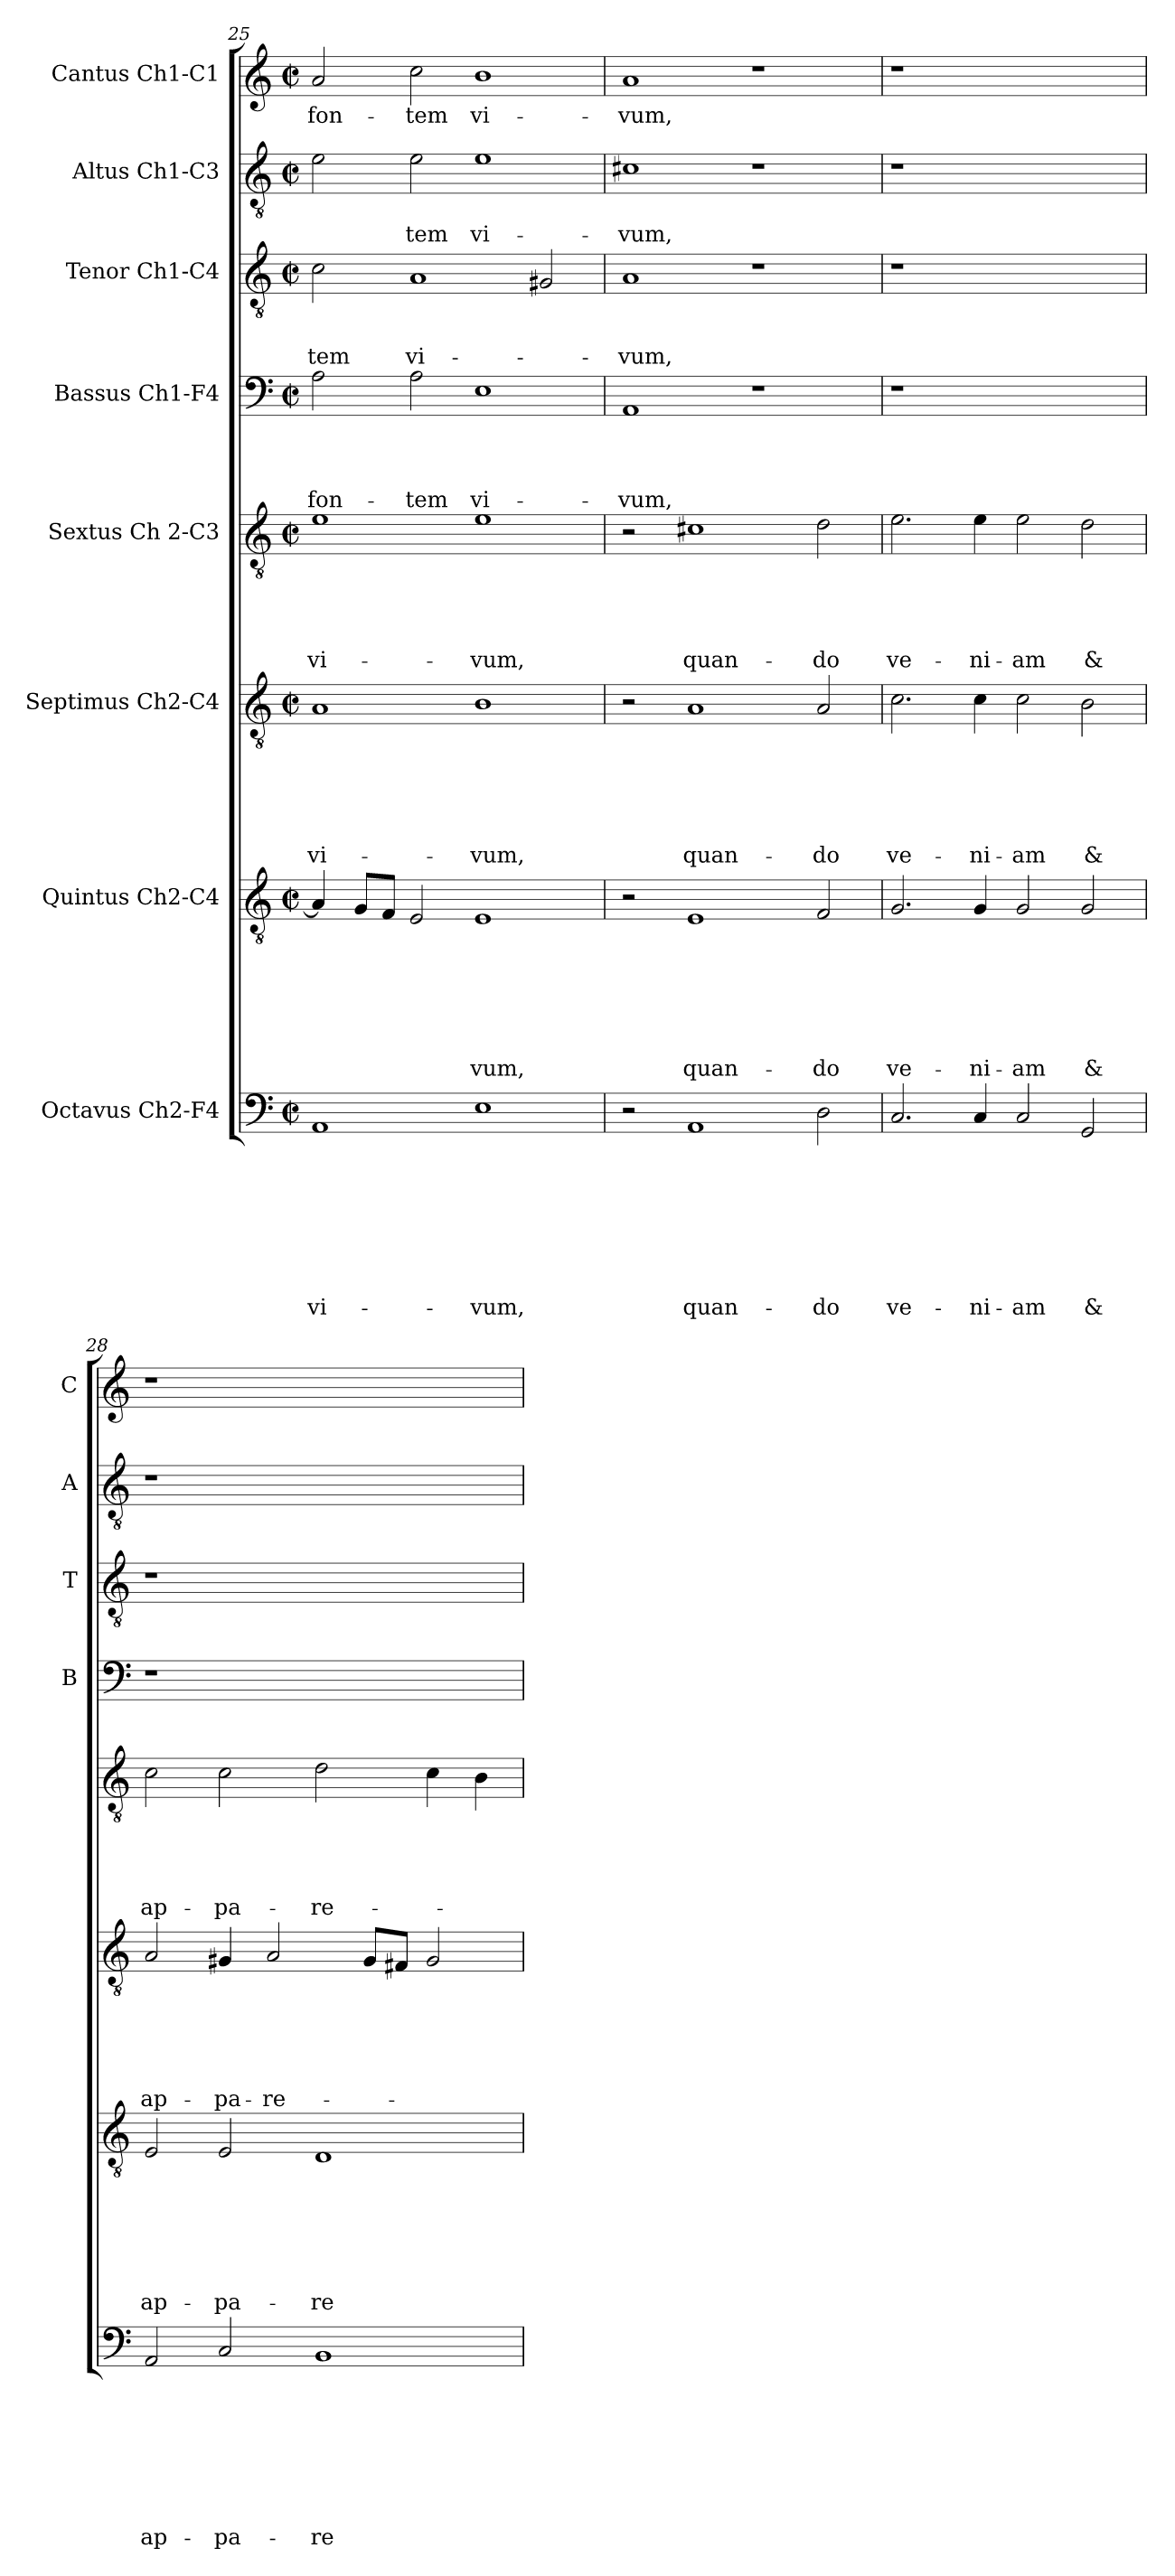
**kern	**text	**text	**text	**text	**text	**text	**text	**text	**kern	**text	**text	**text	**text	**text	**text	**text	**kern	**text	**text	**text	**text	**text	**text	**kern	**text	**text	**text	**text	**text	**kern	**text	**text	**text	**text	**kern	**text	**text	**text	**kern	**text	**text	**kern	**text
*part8	*part8	*part8	*part8	*part8	*part8	*part8	*part8	*part8	*part7	*part7	*part7	*part7	*part7	*part7	*part7	*part7	*part6	*part6	*part6	*part6	*part6	*part6	*part6	*part5	*part5	*part5	*part5	*part5	*part5	*part4	*part4	*part4	*part4	*part4	*part3	*part3	*part3	*part3	*part2	*part2	*part2	*part1	*part1
*staff8	*staff8	*staff8	*staff8	*staff8	*staff8	*staff8	*staff8	*staff8	*staff7	*staff7	*staff7	*staff7	*staff7	*staff7	*staff7	*staff7	*staff6	*staff6	*staff6	*staff6	*staff6	*staff6	*staff6	*staff5	*staff5	*staff5	*staff5	*staff5	*staff5	*staff4	*staff4	*staff4	*staff4	*staff4	*staff3	*staff3	*staff3	*staff3	*staff2	*staff2	*staff2	*staff1	*staff1
*I"Octavus Ch2-F4	*	*	*	*	*	*	*	*	*I"Quintus Ch2-C4	*	*	*	*	*	*	*	*I"Septimus Ch2-C4	*	*	*	*	*	*	*I"Sextus Ch 2-C3	*	*	*	*	*	*I"Bassus Ch1-F4	*	*	*	*	*I"Tenor Ch1-C4	*	*	*	*I"Altus Ch1-C3	*	*	*I"Cantus Ch1-C1	*
*	*	*	*	*	*	*	*	*	*	*	*	*	*	*	*	*	*	*	*	*	*	*	*	*	*	*	*	*	*	*I'B	*	*	*	*	*I'T	*	*	*	*I'A	*	*	*I'C	*
*clefF4	*	*	*	*	*	*	*	*	*clefGv2	*	*	*	*	*	*	*	*clefGv2	*	*	*	*	*	*	*clefGv2	*	*	*	*	*	*clefF4	*	*	*	*	*clefGv2	*	*	*	*clefGv2	*	*	*clefG2	*
*k[]	*	*	*	*	*	*	*	*	*k[]	*	*	*	*	*	*	*	*k[]	*	*	*	*	*	*	*k[]	*	*	*	*	*	*k[]	*	*	*	*	*k[]	*	*	*	*k[]	*	*	*k[]	*
*C:	*	*	*	*	*	*	*	*	*C:	*	*	*	*	*	*	*	*C:	*	*	*	*	*	*	*C:	*	*	*	*	*	*C:	*	*	*	*	*C:	*	*	*	*C:	*	*	*C:	*
*M2/2	*	*	*	*	*	*	*	*	*M2/2	*	*	*	*	*	*	*	*M2/2	*	*	*	*	*	*	*M2/2	*	*	*	*	*	*M2/2	*	*	*	*	*M2/2	*	*	*	*M2/2	*	*	*M2/2	*
*met(c|)	*	*	*	*	*	*	*	*	*met(c|)	*	*	*	*	*	*	*	*met(c|)	*	*	*	*	*	*	*met(c|)	*	*	*	*	*	*met(c|)	*	*	*	*	*met(c|)	*	*	*	*met(c|)	*	*	*met(c|)	*
=25	=25	=25	=25	=25	=25	=25	=25	=25	=25	=25	=25	=25	=25	=25	=25	=25	=25	=25	=25	=25	=25	=25	=25	=25	=25	=25	=25	=25	=25	=25	=25	=25	=25	=25	=25	=25	=25	=25	=25	=25	=25	=25	=25
!	!	!	!	!	!	!	!	!LO:LY:b	!	!	!	!	!	!	!	!	!	!	!	!	!	!	!LO:LY:b	!	!	!	!	!	!LO:LY:b	!	!	!	!	!LO:LY:b	!	!	!	!LO:LY:b	!	!	!	!	!LO:LY:b
1AA	.	.	.	.	.	.	.	vi-	4A/]	.	.	.	.	.	.	.	1A	.	.	.	.	.	vi-	1e	.	.	.	.	vi-	2A\	.	.	.	fon-	2c\	.	.	-tem	2e\	.	.	2a/	fon-
.	.	.	.	.	.	.	.	.	8G/L	.	.	.	.	.	.	.	.	.	.	.	.	.	.	.	.	.	.	.	.	.	.	.	.	.	.	.	.	.	.	.	.	.	.
.	.	.	.	.	.	.	.	.	8F/J	.	.	.	.	.	.	.	.	.	.	.	.	.	.	.	.	.	.	.	.	.	.	.	.	.	.	.	.	.	.	.	.	.	.
!	!	!	!	!	!	!	!	!	!	!	!	!	!	!	!	!	!	!	!	!	!	!	!	!	!	!	!	!	!	!	!	!	!	!LO:LY:b	!	!	!	!LO:LY:b	!	!	!LO:LY:b	!	!LO:LY:b
.	.	.	.	.	.	.	.	.	2E/	.	.	.	.	.	.	.	.	.	.	.	.	.	.	.	.	.	.	.	.	2A\	.	.	.	-tem	1A	.	.	vi-	2e\	.	-tem	2cc\	-tem
!	!	!	!	!	!	!	!	!LO:LY:b	!	!	!	!	!	!	!	!LO:LY:b	!	!	!	!	!	!	!LO:LY:b	!	!	!	!	!	!LO:LY:b	!	!	!	!	!LO:LY:b	!	!	!	!	!	!	!LO:LY:b	!	!LO:LY:b
1E	.	.	.	.	.	.	.	-vum,	1E	.	.	.	.	.	.	-vum,	1B	.	.	.	.	.	-vum,	1e	.	.	.	.	-vum,	1E	.	.	.	vi-	.	.	.	.	1e	.	vi-	1b	vi-
.	.	.	.	.	.	.	.	.	.	.	.	.	.	.	.	.	.	.	.	.	.	.	.	.	.	.	.	.	.	.	.	.	.	.	2G#X/	.	.	.	.	.	.	.	.
=26	=26	=26	=26	=26	=26	=26	=26	=26	=26	=26	=26	=26	=26	=26	=26	=26	=26	=26	=26	=26	=26	=26	=26	=26	=26	=26	=26	=26	=26	=26	=26	=26	=26	=26	=26	=26	=26	=26	=26	=26	=26	=26	=26
!	!	!	!	!	!	!	!	!	!	!	!	!	!	!	!	!	!	!	!	!	!	!	!	!	!	!	!	!	!	!	!	!	!	!LO:LY:b	!	!	!	!LO:LY:b	!	!	!LO:LY:b	!	!LO:LY:b
2r	.	.	.	.	.	.	.	.	2r	.	.	.	.	.	.	.	2r	.	.	.	.	.	.	2r	.	.	.	.	.	1AA	.	.	.	-vum,	1A	.	.	-vum,	1c#X	.	-vum,	1a	-vum,
!	!	!	!	!	!	!	!	!LO:LY:b	!	!	!	!	!	!	!	!LO:LY:b	!	!	!	!	!	!	!LO:LY:b	!	!	!	!	!	!LO:LY:b	!	!	!	!	!	!	!	!	!	!	!	!	!	!
1AA	.	.	.	.	.	.	.	quan-	1E	.	.	.	.	.	.	quan-	1A	.	.	.	.	.	quan-	1c#X	.	.	.	.	quan-	.	.	.	.	.	.	.	.	.	.	.	.	.	.
.	.	.	.	.	.	.	.	.	.	.	.	.	.	.	.	.	.	.	.	.	.	.	.	.	.	.	.	.	.	1r	.	.	.	.	1r	.	.	.	1r	.	.	1r	.
!	!	!	!	!	!	!	!	!LO:LY:b	!	!	!	!	!	!	!	!LO:LY:b	!	!	!	!	!	!	!LO:LY:b	!	!	!	!	!	!LO:LY:b	!	!	!	!	!	!	!	!	!	!	!	!	!	!
2D\	.	.	.	.	.	.	.	-do	2F/	.	.	.	.	.	.	-do	2A/	.	.	.	.	.	-do	2d\	.	.	.	.	-do	.	.	.	.	.	.	.	.	.	.	.	.	.	.
=27	=27	=27	=27	=27	=27	=27	=27	=27	=27	=27	=27	=27	=27	=27	=27	=27	=27	=27	=27	=27	=27	=27	=27	=27	=27	=27	=27	=27	=27	=27	=27	=27	=27	=27	=27	=27	=27	=27	=27	=27	=27	=27	=27
!	!	!	!	!	!	!	!	!LO:LY:b	!	!	!	!	!	!	!	!LO:LY:b	!	!	!	!	!	!	!LO:LY:b	!	!	!	!	!	!LO:LY:b	!	!	!	!	!	!	!	!	!	!	!	!	!	!
2.C/	.	.	.	.	.	.	.	ve-	2.G/	.	.	.	.	.	.	ve-	2.c\	.	.	.	.	.	ve-	2.e\	.	.	.	.	ve-	1r	.	.	.	.	1r	.	.	.	1r	.	.	1r	.
!	!	!	!	!	!	!	!	!LO:LY:b	!	!	!	!	!	!	!	!LO:LY:b	!	!	!	!	!	!	!LO:LY:b	!	!	!	!	!	!LO:LY:b	!	!	!	!	!	!	!	!	!	!	!	!	!	!
4C/	.	.	.	.	.	.	.	-ni-	4G/	.	.	.	.	.	.	-ni-	4c\	.	.	.	.	.	-ni-	4e\	.	.	.	.	-ni-	.	.	.	.	.	.	.	.	.	.	.	.	.	.
!	!	!	!	!	!	!	!	!LO:LY:b	!	!	!	!	!	!	!	!LO:LY:b	!	!	!	!	!	!	!LO:LY:b	!	!	!	!	!	!LO:LY:b	!	!	!	!	!	!	!	!	!	!	!	!	!	!
2C/	.	.	.	.	.	.	.	-am	2G/	.	.	.	.	.	.	-am	2c\	.	.	.	.	.	-am	2e\	.	.	.	.	-am	1ryy	.	.	.	.	1ryy	.	.	.	1ryy	.	.	1ryy	.
!	!	!	!	!	!	!	!	!LO:LY:b	!	!	!	!	!	!	!	!LO:LY:b	!	!	!	!	!	!	!LO:LY:b	!	!	!	!	!	!LO:LY:b	!	!	!	!	!	!	!	!	!	!	!	!	!	!
2GG/	.	.	.	.	.	.	.	&	2G/	.	.	.	.	.	.	&	2B\	.	.	.	.	.	&	2d\	.	.	.	.	&	.	.	.	.	.	.	.	.	.	.	.	.	.	.
=28	=28	=28	=28	=28	=28	=28	=28	=28	=28	=28	=28	=28	=28	=28	=28	=28	=28	=28	=28	=28	=28	=28	=28	=28	=28	=28	=28	=28	=28	=28	=28	=28	=28	=28	=28	=28	=28	=28	=28	=28	=28	=28	=28
!	!	!	!	!	!	!	!	!LO:LY:b	!	!	!	!	!	!	!	!LO:LY:b	!	!	!	!	!	!	!LO:LY:b	!	!	!	!	!	!LO:LY:b	!	!	!	!	!	!	!	!	!	!	!	!	!	!
2AA/	.	.	.	.	.	.	.	ap-	2E/	.	.	.	.	.	.	ap-	2A/	.	.	.	.	.	ap-	2c\	.	.	.	.	ap-	1r	.	.	.	.	1r	.	.	.	1r	.	.	1r	.
!	!	!	!	!	!	!	!	!LO:LY:b	!	!	!	!	!	!	!	!LO:LY:b	!	!	!	!	!	!	!LO:LY:b	!	!	!	!	!	!LO:LY:b	!	!	!	!	!	!	!	!	!	!	!	!	!	!
2C/	.	.	.	.	.	.	.	-pa-	2E/	.	.	.	.	.	.	-pa-	4G#X/	.	.	.	.	.	-pa-	2c\	.	.	.	.	-pa-	.	.	.	.	.	.	.	.	.	.	.	.	.	.
!	!	!	!	!	!	!	!	!	!	!	!	!	!	!	!	!	!	!	!	!	!	!	!LO:LY:b	!	!	!	!	!	!	!	!	!	!	!	!	!	!	!	!	!	!	!	!
.	.	.	.	.	.	.	.	.	.	.	.	.	.	.	.	.	2A/	.	.	.	.	.	-re-	.	.	.	.	.	.	.	.	.	.	.	.	.	.	.	.	.	.	.	.
!	!	!	!	!	!	!	!	!LO:LY:b	!	!	!	!	!	!	!	!LO:LY:b	!	!	!	!	!	!	!	!	!	!	!	!	!LO:LY:b	!	!	!	!	!	!	!	!	!	!	!	!	!	!
1BB	.	.	.	.	.	.	.	-re-	1D	.	.	.	.	.	.	-re-	.	.	.	.	.	.	.	2d\	.	.	.	.	-re-	1ryy	.	.	.	.	1ryy	.	.	.	1ryy	.	.	1ryy	.
.	.	.	.	.	.	.	.	.	.	.	.	.	.	.	.	.	8G#/L	.	.	.	.	.	.	.	.	.	.	.	.	.	.	.	.	.	.	.	.	.	.	.	.	.	.
.	.	.	.	.	.	.	.	.	.	.	.	.	.	.	.	.	8F#X/J	.	.	.	.	.	.	.	.	.	.	.	.	.	.	.	.	.	.	.	.	.	.	.	.	.	.
.	.	.	.	.	.	.	.	.	.	.	.	.	.	.	.	.	2G#/	.	.	.	.	.	.	4c\	.	.	.	.	.	.	.	.	.	.	.	.	.	.	.	.	.	.	.
.	.	.	.	.	.	.	.	.	.	.	.	.	.	.	.	.	.	.	.	.	.	.	.	4B\	.	.	.	.	.	.	.	.	.	.	.	.	.	.	.	.	.	.	.
=	=	=	=	=	=	=	=	=	=	=	=	=	=	=	=	=	=	=	=	=	=	=	=	=	=	=	=	=	=	=	=	=	=	=	=	=	=	=	=	=	=	=	=
*-	*-	*-	*-	*-	*-	*-	*-	*-	*-	*-	*-	*-	*-	*-	*-	*-	*-	*-	*-	*-	*-	*-	*-	*-	*-	*-	*-	*-	*-	*-	*-	*-	*-	*-	*-	*-	*-	*-	*-	*-	*-	*-	*-
